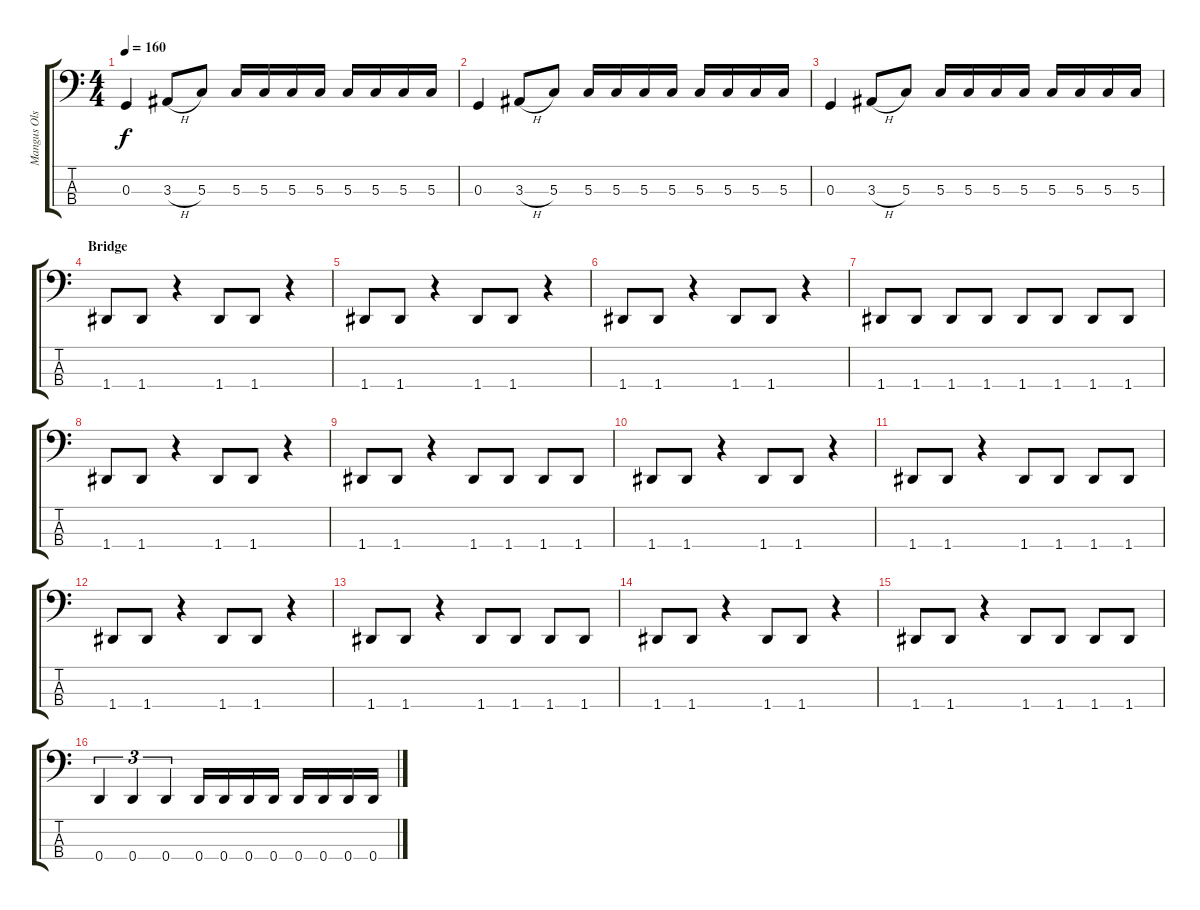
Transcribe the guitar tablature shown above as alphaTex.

\track ("Mangus Olsfelt" "Mangus Ols") {instrument electricbasspick}
\staff {score tabs}
\tuning (F2 C2 G1 D1) {hide}
\ts (4 4)
\tempo 160
\clef f4
\ks c
0.3.4{dy f} 3.3{h}.8 5.3.8 5.3.16 5.3.16 5.3.16 5.3.16 5.3.16 5.3.16 5.3.16 5.3.16 |
0.3.4 3.3{h}.8 5.3.8 5.3.16 5.3.16 5.3.16 5.3.16 5.3.16 5.3.16 5.3.16 5.3.16 |
0.3.4 3.3{h}.8 5.3.8 5.3.16 5.3.16 5.3.16 5.3.16 5.3.16 5.3.16 5.3.16 5.3.16 |
\section ("" "Bridge")
1.4.8 1.4.8 r.4 1.4.8 1.4.8 r.4 |
1.4.8 1.4.8 r.4 1.4.8 1.4.8 r.4 |
1.4.8 1.4.8 r.4 1.4.8 1.4.8 r.4 |
1.4.8 1.4.8 1.4.8 1.4.8 1.4.8 1.4.8 1.4.8 1.4.8 |
1.4.8 1.4.8 r.4 1.4.8 1.4.8 r.4 |
1.4.8 1.4.8 r.4 1.4.8 1.4.8 1.4.8 1.4.8 |
1.4.8 1.4.8 r.4 1.4.8 1.4.8 r.4 |
1.4.8 1.4.8 r.4 1.4.8 1.4.8 1.4.8 1.4.8 |
1.4.8 1.4.8 r.4 1.4.8 1.4.8 r.4 |
1.4.8 1.4.8 r.4 1.4.8 1.4.8 1.4.8 1.4.8 |
1.4.8 1.4.8 r.4 1.4.8 1.4.8 r.4 |
1.4.8 1.4.8 r.4 1.4.8 1.4.8 1.4.8 1.4.8 |
0.4.4{tu (3 2)} 0.4.4{tu (3 2)} 0.4.4{tu (3 2)} 0.4.16 0.4.16 0.4.16 0.4.16 0.4.16 0.4.16 0.4.16 0.4.16
